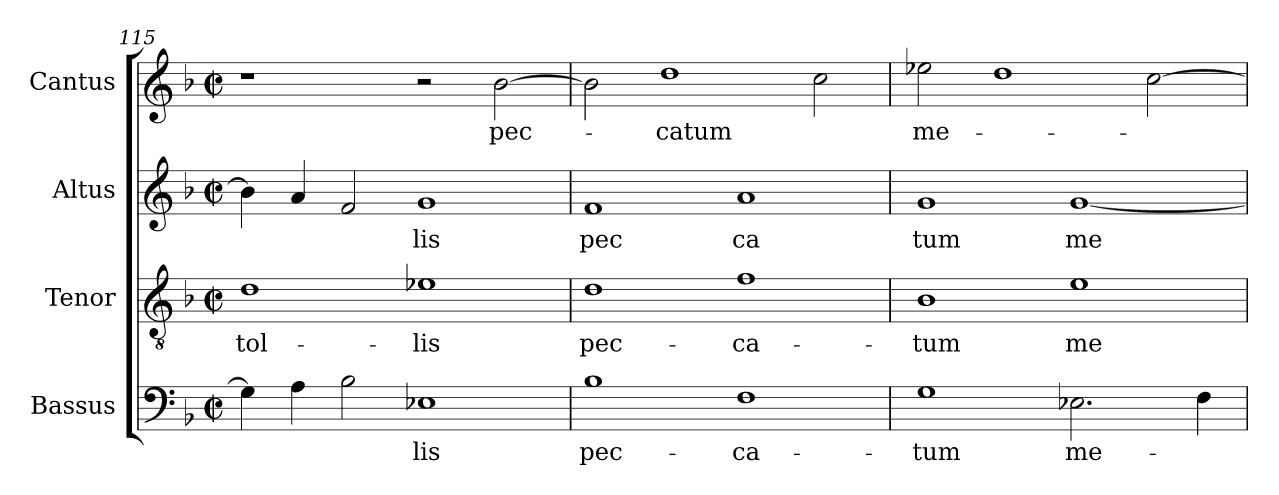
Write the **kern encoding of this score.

**kern	**text	**kern	**text	**kern	**text	**kern	**text
*part4	*part4	*part3	*part3	*part2	*part2	*part1	*part1
*staff4	*staff4	*staff3	*staff3	*staff2	*staff2	*staff1	*staff1
*I"Bassus	*	*I"Tenor	*	*I"Altus	*	*I"Cantus	*
*clefF4	*	*clefGv2	*	*clefG2	*	*clefG2	*
*k[b-]	*	*k[b-]	*	*k[b-]	*	*k[b-]	*
*F:	*	*F:	*	*F:	*	*F:	*
*M2/2	*	*M2/2	*	*M2/2	*	*M2/2	*
*met(c|)	*	*met(c|)	*	*met(c|)	*	*met(c|)	*
=115	=115	=115	=115	=115	=115	=115	=115
!	!	!	!LO:LY:b:cj	!	!	!	!
4G\]	.	1d	tol-	4b-\]	.	1r	.
4A\	.	.	.	4a/	.	.	.
2B-\	.	.	.	2f/	.	.	.
!	!LO:LY:b:cj	!	!LO:LY:b:cj	!	!LO:LY:b:cj	!	!
1E-X	-lis	1e-X	-lis	1g	lis	2r	.
!	!	!	!	!	!	!	!LO:LY:b
.	.	.	.	.	.	[>2b-\	pec-
=116	=116	=116	=116	=116	=116	=116	=116
!	!LO:LY:b:cj	!	!LO:LY:b:cj	!	!LO:LY:b:cj	!	!
1B-	pec-	1d	pec-	1f	pec	2b-\]	.
!	!	!	!	!	!	!	!LO:LY:b
.	.	.	.	.	.	1dd	-catum
!	!LO:LY:b:cj	!	!LO:LY:b:cj	!	!LO:LY:b:cj	!	!
1F	-ca-	1f	-ca-	1a	ca	.	.
.	.	.	.	.	.	2cc\	.
=117	=117	=117	=117	=117	=117	=117	=117
!	!LO:LY:b:cj	!	!LO:LY:b:cj	!	!LO:LY:b:cj	!	!LO:LY:b
1G	-tum	1B-	-tum	1g	tum	2ee-\	me-
.	.	.	.	.	.	1dd	.
!	!LO:LY:b	!	!LO:LY:b:cj	!	!LO:LY:b:cj	!	!
2.E-X\	me-	1e	me-	[<1g	me	.	.
.	.	.	.	.	.	[>2cc\	.
4F\	.	.	.	.	.	.	.
=	=	=	=	=	=	=	=
*-	*-	*-	*-	*-	*-	*-	*-
